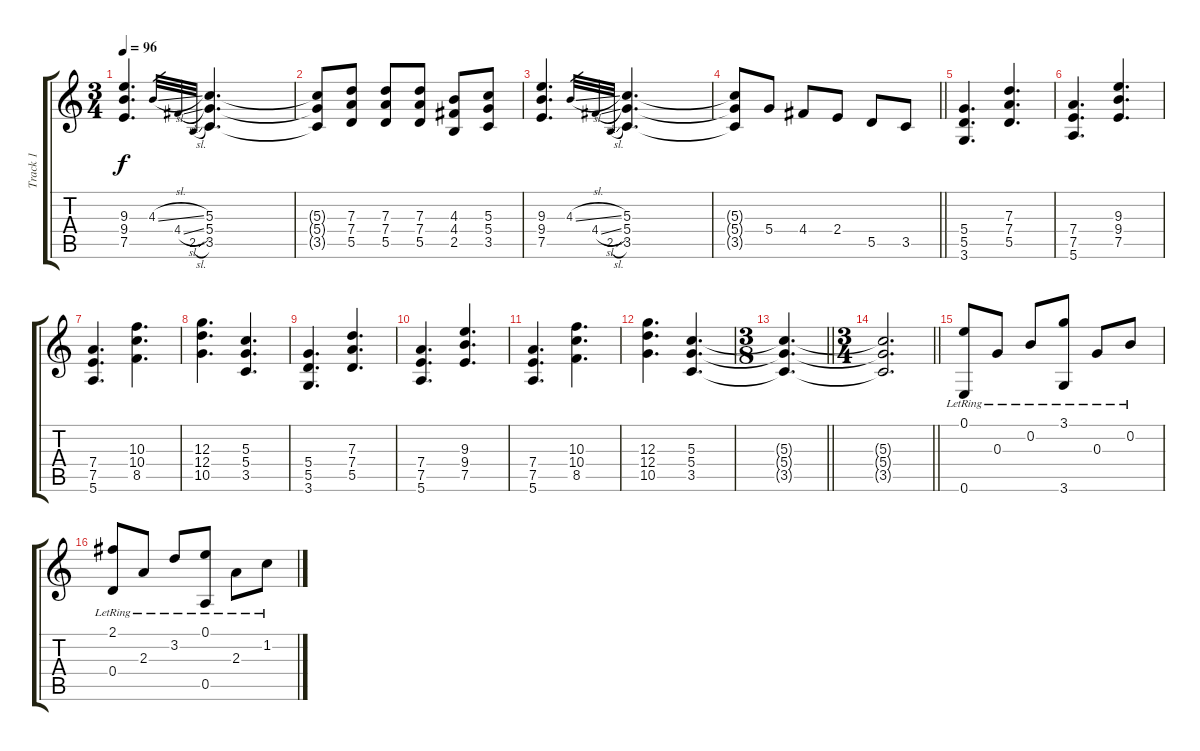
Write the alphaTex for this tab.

\track ("Track 1" "Track 1") {instrument acousticguitarsteel}
\staff {score tabs}
\tuning (E4 B3 G3 D3 A2 E2) {hide}
\ts (3 4)
\tempo 96
\clef g2
\ks c
(9.3 9.4 7.5).4{d dy f} 4.3{sl}.32{gr} 4.4{sl}.32{gr} 2.5{sl}.32{gr} (5.3 5.4 3.5).4{d} |
(5.3{t} 5.4{t} 3.5{t}).8 (7.3 7.4 5.5).8 (7.3 7.4 5.5).8 (7.3 7.4 5.5).8 (4.3 4.4 2.5).8 (5.3 5.4 3.5).8 |
(9.3 9.4 7.5).4{d} 4.3{sl}.32{gr} 4.4{sl}.32{gr} 2.5{sl}.32{gr} (5.3 5.4 3.5).4{d} |
\barLineRight lightlight
(5.3{t} 5.4{t} 3.5{t}).8 5.4.8 4.4.8 2.4.8 5.5.8 3.5.8 |
(5.4 5.5 3.6).4{d} (7.3 7.4 5.5).4{d} |
(7.4 7.5 5.6).4{d} (9.3 9.4 7.5).4{d} |
(7.4 7.5 5.6).4{d} (10.3 10.4 8.5).4{d} |
(12.3 12.4 10.5).4{d} (5.3 5.4 3.5).4{d} |
(5.4 5.5 3.6).4{d} (7.3 7.4 5.5).4{d} |
(7.4 7.5 5.6).4{d} (9.3 9.4 7.5).4{d} |
(7.4 7.5 5.6).4{d} (10.3 10.4 8.5).4{d} |
(12.3 12.4 10.5).4{d} (5.3 5.4 3.5).4{d} |
\ts (3 8)
\barLineRight lightlight
(5.3{t} 5.4{t} 3.5{t}).4{d} |
\ts (3 4)
\barLineRight lightlight
(5.3{t} 5.4{t} 3.5{t}).2{d volume 4} |
(0.1{lr} 0.6{lr}).8{instrument acousticguitarsteel} 0.3{lr}.8 0.2{lr}.8 (3.1{lr} 3.6{lr}).8 0.3{lr}.8 0.2{lr}.8 |
(2.1{lr} 0.4{lr}).8 2.3{lr}.8 3.2{lr}.8 (0.1{lr} 0.5{lr}).8 2.3{lr}.8 1.2{lr}.8
